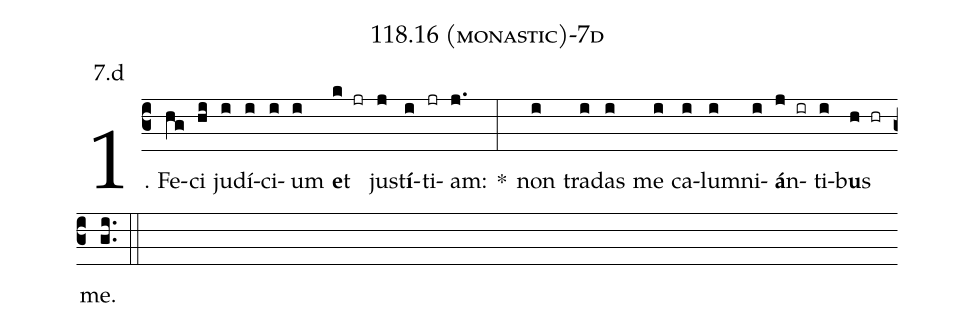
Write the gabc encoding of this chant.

name: 118.16 (monastic)-7d;
annotation: 7.d;
%%
(c3)1. Fe(hg)ci(hi) ju(i)dí(i)ci(i)um(i) <b>e</b>t(k jr) jus(j)t<b>í</b>(i)ti(jr)am:(j.) *(:) non(i) tra(i)das(i) me(i) ca(i)lum(i)ni(i)<b>á</b>n(j ir)ti(i)b<b>u</b>s(h hr) me.(gi..) (::)
